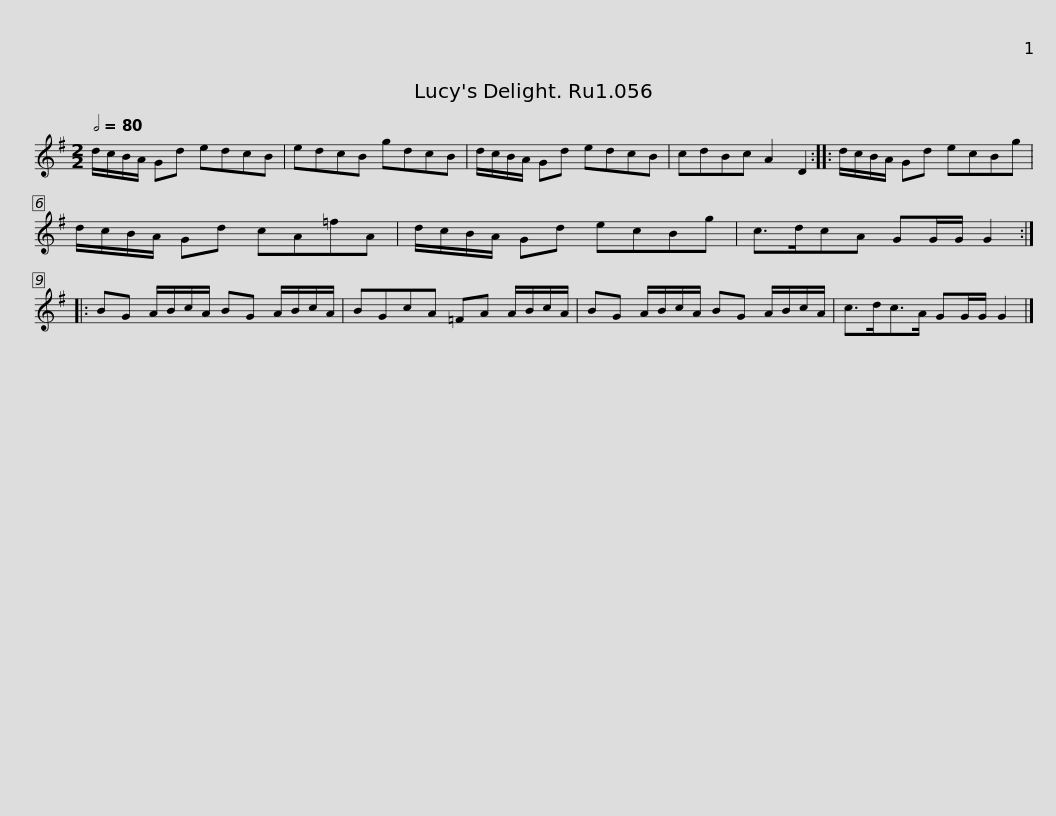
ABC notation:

X:1
L:1/8
Q:1/2=80
M:2/2
I:linebreak $
K:G
V:1 treble
V:1
 d/c/B/A/ Gd edcB | edcB gdcB | d/c/B/A/ Gd edcB | cdBc A2 D2 :: d/c/B/A/ Gd ecBg |$ %5
 d/c/B/A/ Gd cA=fA | d/c/B/A/ Gd ecBg | c>dcA GG/G/ G2 :: BG A/B/c/A/ BG A/B/c/A/ |$ BGcA =FA A/B/c/A/ | %10
 BG A/B/c/A/ BG A/B/c/A/ | c>dc>A GG/G/ G2 |] %12
